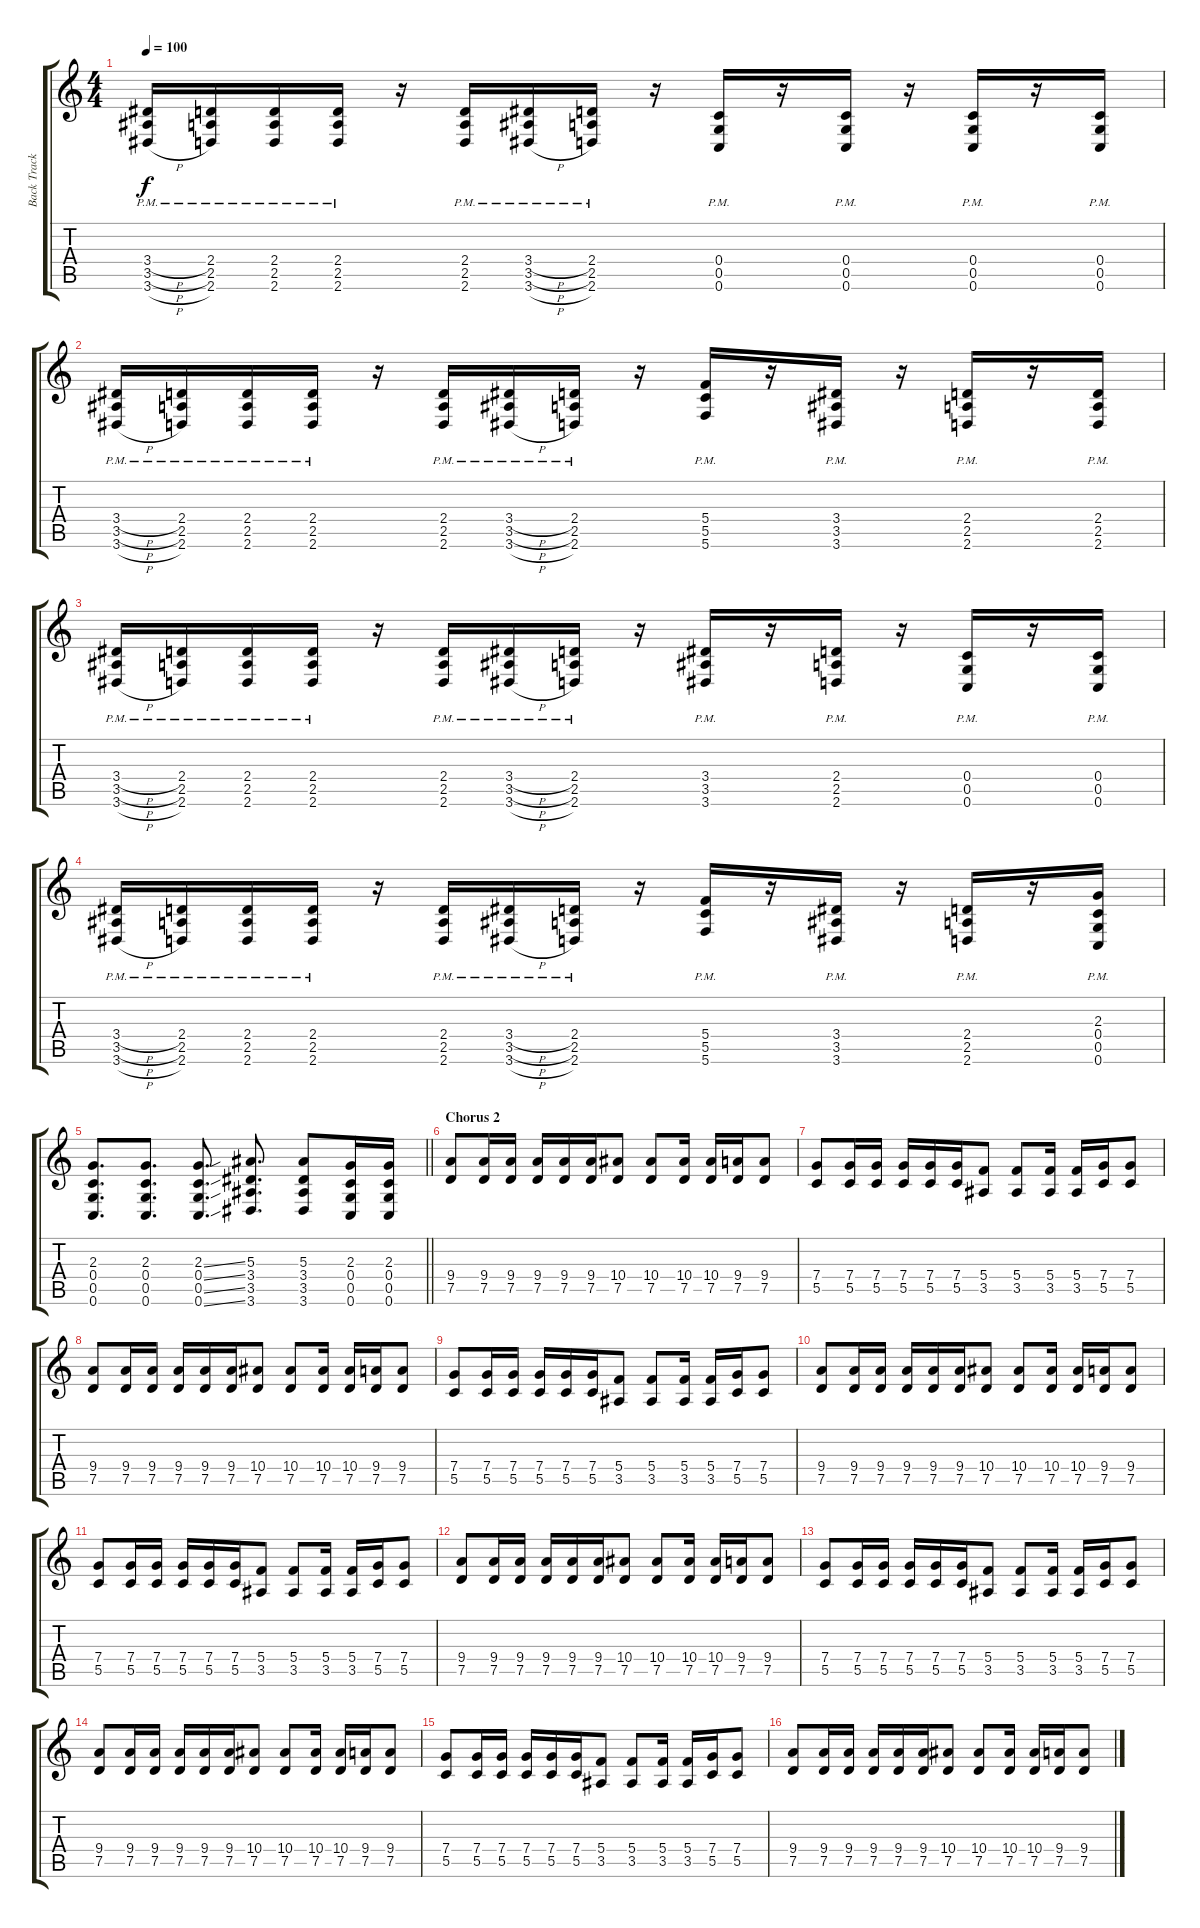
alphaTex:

\track ("Back Track" "Back Track") {instrument distortionguitar}
\staff {score tabs}
\tuning (D4 A3 F3 C3 G2 C2) {hide}
\ts (4 4)
\tempo 100
\clef g2
\ks c
(3.4{h pm} 3.5{h pm} 3.6{h pm}).16{dy f} (2.4{pm} 2.5{pm} 2.6{pm}).16 (2.4{pm} 2.5{pm} 2.6{pm}).16 (2.4{pm} 2.5{pm} 2.6{pm}).16 r.16 (2.4{pm} 2.5{pm} 2.6{pm}).16 (3.4{h pm} 3.5{h pm} 3.6{h pm}).16 (2.4{pm} 2.5{pm} 2.6{pm}).16 r.16 (0.4{pm} 0.5{pm} 0.6{pm}).16 r.16 (0.4{pm} 0.5{pm} 0.6{pm}).16 r.16 (0.4{pm} 0.5{pm} 0.6{pm}).16 r.16 (0.4{pm} 0.5{pm} 0.6{pm}).16 |
(3.4{h pm} 3.5{h pm} 3.6{h pm}).16 (2.4{pm} 2.5{pm} 2.6{pm}).16 (2.4{pm} 2.5{pm} 2.6{pm}).16 (2.4{pm} 2.5{pm} 2.6{pm}).16 r.16 (2.4{pm} 2.5{pm} 2.6{pm}).16 (3.4{h pm} 3.5{h pm} 3.6{h pm}).16 (2.4{pm} 2.5{pm} 2.6{pm}).16 r.16 (5.4{pm} 5.5{pm} 5.6{pm}).16 r.16 (3.4{pm} 3.5{pm} 3.6{pm}).16 r.16 (2.4{pm} 2.5{pm} 2.6{pm}).16 r.16 (2.4{pm} 2.5{pm} 2.6{pm}).16 |
(3.4{h pm} 3.5{h pm} 3.6{h pm}).16 (2.4{pm} 2.5{pm} 2.6{pm}).16 (2.4{pm} 2.5{pm} 2.6{pm}).16 (2.4{pm} 2.5{pm} 2.6{pm}).16 r.16 (2.4{pm} 2.5{pm} 2.6{pm}).16 (3.4{h pm} 3.5{h pm} 3.6{h pm}).16 (2.4{pm} 2.5{pm} 2.6{pm}).16 r.16 (3.4{pm} 3.5{pm} 3.6{pm}).16 r.16 (2.4{pm} 2.5{pm} 2.6{pm}).16 r.16 (0.4{pm} 0.5{pm} 0.6{pm}).16 r.16 (0.4{pm} 0.5{pm} 0.6{pm}).16 |
(3.4{h pm} 3.5{h pm} 3.6{h pm}).16 (2.4{pm} 2.5{pm} 2.6{pm}).16 (2.4{pm} 2.5{pm} 2.6{pm}).16 (2.4{pm} 2.5{pm} 2.6{pm}).16 r.16 (2.4{pm} 2.5{pm} 2.6{pm}).16 (3.4{h pm} 3.5{h pm} 3.6{h pm}).16 (2.4{pm} 2.5{pm} 2.6{pm}).16 r.16 (5.4{pm} 5.5{pm} 5.6{pm}).16 r.16 (3.4{pm} 3.5{pm} 3.6{pm}).16 r.16 (2.4{pm} 2.5{pm} 2.6{pm}).16 r.16 (2.3 0.4{pm} 0.5{pm} 0.6{pm}).16 |
\barLineRight lightlight
(2.3 0.4 0.5 0.6).8{d} (2.3 0.4 0.5 0.6).8{d} (2.3{ss} 0.4{ss} 0.5{ss} 0.6{ss}).8{d} (5.3 3.4 3.5 3.6).8{d} (5.3 3.4 3.5 3.6).8 (2.3 0.4 0.5 0.6).16 (2.3 0.4 0.5 0.6).16 |
\section ("" "Chorus 2")
(9.4 7.5).8 (9.4 7.5).16 (9.4 7.5).16 (9.4 7.5).16 (9.4 7.5).16 (9.4 7.5).16 (10.4 7.5).8 (10.4 7.5).8 (10.4 7.5).16 (10.4 7.5).16 (9.4 7.5).16 (9.4 7.5).8 |
(7.4 5.5).8 (7.4 5.5).16 (7.4 5.5).16 (7.4 5.5).16 (7.4 5.5).16 (7.4 5.5).16 (5.4 3.5).8 (5.4 3.5).8 (5.4 3.5).16 (5.4 3.5).16 (7.4 5.5).16 (7.4 5.5).8 |
(9.4 7.5).8 (9.4 7.5).16 (9.4 7.5).16 (9.4 7.5).16 (9.4 7.5).16 (9.4 7.5).16 (10.4 7.5).8 (10.4 7.5).8 (10.4 7.5).16 (10.4 7.5).16 (9.4 7.5).16 (9.4 7.5).8 |
(7.4 5.5).8 (7.4 5.5).16 (7.4 5.5).16 (7.4 5.5).16 (7.4 5.5).16 (7.4 5.5).16 (5.4 3.5).8 (5.4 3.5).8 (5.4 3.5).16 (5.4 3.5).16 (7.4 5.5).16 (7.4 5.5).8 |
(9.4 7.5).8 (9.4 7.5).16 (9.4 7.5).16 (9.4 7.5).16 (9.4 7.5).16 (9.4 7.5).16 (10.4 7.5).8 (10.4 7.5).8 (10.4 7.5).16 (10.4 7.5).16 (9.4 7.5).16 (9.4 7.5).8 |
(7.4 5.5).8 (7.4 5.5).16 (7.4 5.5).16 (7.4 5.5).16 (7.4 5.5).16 (7.4 5.5).16 (5.4 3.5).8 (5.4 3.5).8 (5.4 3.5).16 (5.4 3.5).16 (7.4 5.5).16 (7.4 5.5).8 |
(9.4 7.5).8 (9.4 7.5).16 (9.4 7.5).16 (9.4 7.5).16 (9.4 7.5).16 (9.4 7.5).16 (10.4 7.5).8 (10.4 7.5).8 (10.4 7.5).16 (10.4 7.5).16 (9.4 7.5).16 (9.4 7.5).8 |
(7.4 5.5).8 (7.4 5.5).16 (7.4 5.5).16 (7.4 5.5).16 (7.4 5.5).16 (7.4 5.5).16 (5.4 3.5).8 (5.4 3.5).8 (5.4 3.5).16 (5.4 3.5).16 (7.4 5.5).16 (7.4 5.5).8 |
(9.4 7.5).8 (9.4 7.5).16 (9.4 7.5).16 (9.4 7.5).16 (9.4 7.5).16 (9.4 7.5).16 (10.4 7.5).8 (10.4 7.5).8 (10.4 7.5).16 (10.4 7.5).16 (9.4 7.5).16 (9.4 7.5).8 |
(7.4 5.5).8 (7.4 5.5).16 (7.4 5.5).16 (7.4 5.5).16 (7.4 5.5).16 (7.4 5.5).16 (5.4 3.5).8 (5.4 3.5).8 (5.4 3.5).16 (5.4 3.5).16 (7.4 5.5).16 (7.4 5.5).8 |
(9.4 7.5).8 (9.4 7.5).16 (9.4 7.5).16 (9.4 7.5).16 (9.4 7.5).16 (9.4 7.5).16 (10.4 7.5).8 (10.4 7.5).8 (10.4 7.5).16 (10.4 7.5).16 (9.4 7.5).16 (9.4 7.5).8
